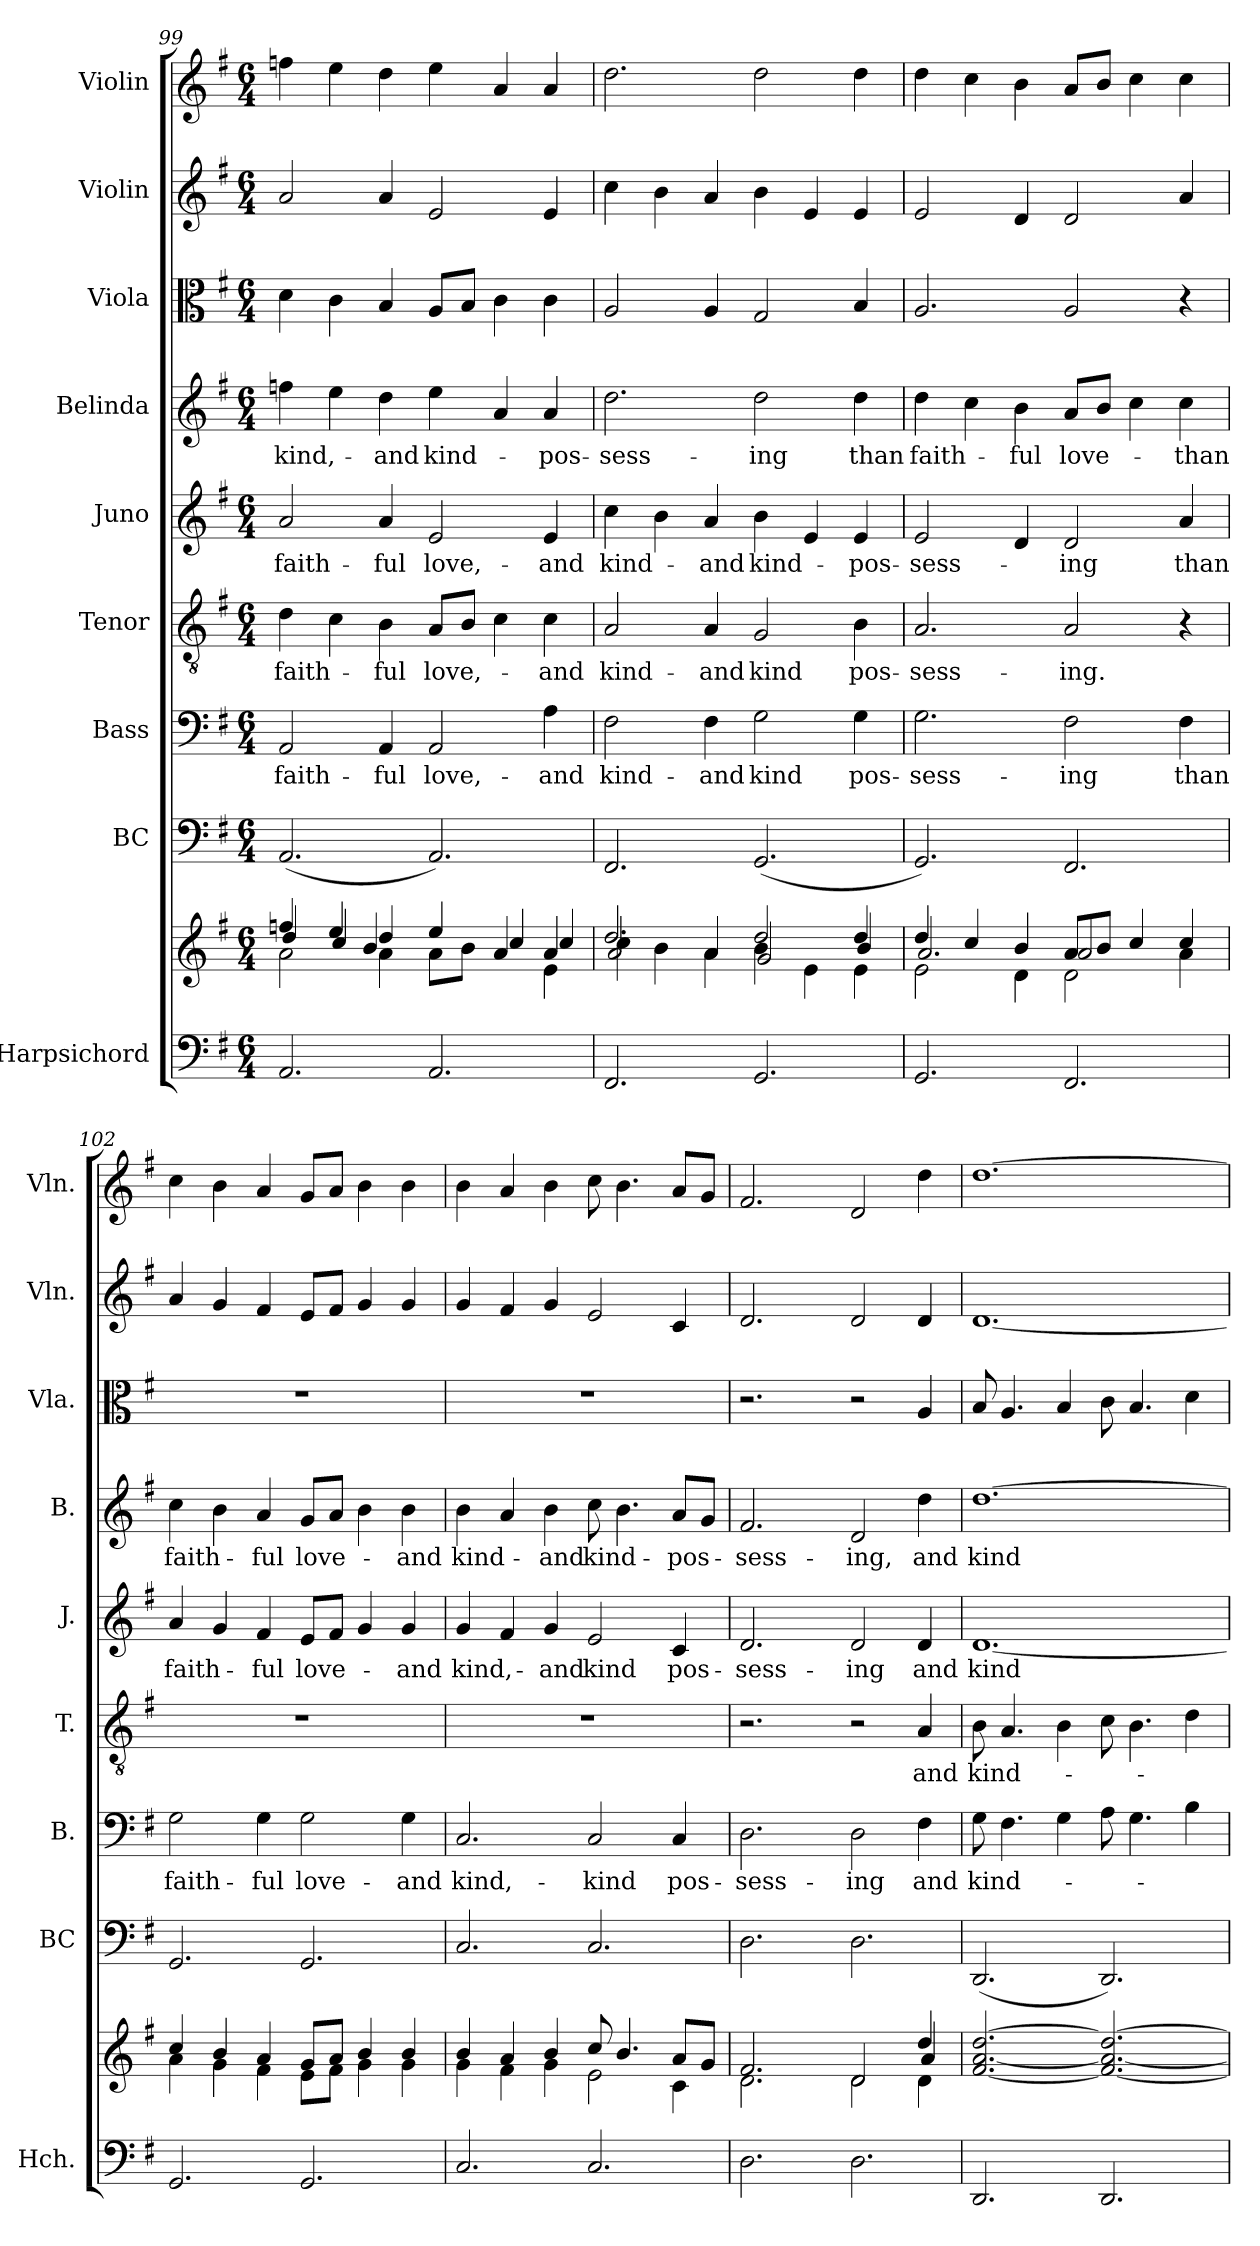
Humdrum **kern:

**kern	**kern	**kern	**kern	**text	**kern	**text	**kern	**text	**kern	**text	**kern	**kern	**kern
*part9	*part9	*part8	*part7	*part7	*part6	*part6	*part5	*part5	*part4	*part4	*part3	*part2	*part1
*staff10	*staff9	*staff8	*staff7	*staff7	*staff6	*staff6	*staff5	*staff5	*staff4	*staff4	*staff3	*staff2	*staff1
*I"Harpsichord	*	*I"BC	*I"Bass	*	*I"Tenor	*	*I"Juno	*	*I"Belinda	*	*I"Viola	*I"Violin	*I"Violin
*I'Hch.	*	*I'BC	*I'B.	*	*I'T.	*	*I'J.	*	*I'B.	*	*I'Vla.	*I'Vln.	*I'Vln.
!!LO:PB:g=z
*clefF4	*clefG2	*clefF4	*clefF4	*	*clefGv2	*	*clefG2	*	*clefG2	*	*clefC3	*clefG2	*clefG2
*k[f#]	*k[f#]	*k[f#]	*k[f#]	*	*k[f#]	*	*k[f#]	*	*k[f#]	*	*k[f#]	*k[f#]	*k[f#]
*M6/4	*M6/4	*M6/4	*M6/4	*	*M6/4	*	*M6/4	*	*M6/4	*	*M6/4	*M6/4	*M6/4
=99	=99	=99	=99	=99	=99	=99	=99	=99	=99	=99	=99	=99	=99
*	*^	*	*	*	*	*	*	*	*	*	*	*	*
*	*	*^	*	*	*	*	*	*	*	*	*	*	*	*
!	!	!	!	!	!	!LO:LY:b	!	!LO:LY:b	!	!LO:LY:b	!	!LO:LY:b	!	!	!
2.AA/	4ffn/	2a\	4dd/	(2.AA/	2AA/	faith-	4d\	faith-	2a/	faith-	4ffn\	kind,-	4d\	2a/	4ffn\
.	4ee/	.	4cc/	.	.	.	4c\	.	.	.	4ee\	.	4c\	.	4ee\
!	!	!	!	!	!	!LO:LY:b	!	!LO:LY:b	!	!LO:LY:b	!	!LO:LY:b	!	!	!
.	4dd/	4a\	4b/	.	4AA/	-ful	4B\	-ful	4a/	-ful	4dd\	-and	4B/	4a/	4dd\
!	!	!	!	!	!	!LO:LY:b	!	!LO:LY:b	!	!LO:LY:b	!	!LO:LY:b	!	!	!
2.AA/	4ee/	2ryy	8a\L	2.AA/)	2AA/	love,-	8A/L	love,-	2e/	love,-	4ee\	kind-	8A/L	2e/	4ee\
.	.	.	8b\J	.	.	.	8B/J	.	.	.	.	.	8B/J	.	.
.	4a/	.	4cc/	.	.	.	4c\	.	.	.	4a/	.	4c\	.	4a/
!	!	!	!	!	!	!LO:LY:b	!	!LO:LY:b	!	!LO:LY:b	!	!LO:LY:b	!	!	!
.	4a/	4e\	4cc/	.	4A\	-and	4c\	-and	4e/	-and	4a/	-pos-	4c\	4e/	4a/
=100	=100	=100	=100	=100	=100	=100	=100	=100	=100	=100	=100	=100	=100	=100	=100
!	!	!	!	!	!	!LO:LY:b	!	!LO:LY:b	!	!LO:LY:b	!	!LO:LY:b	!	!	!
2.FF#/	2.dd/	4cc\	2a/	2.FF#/	2F#\	kind-	2A/	kind-	4cc\	kind-	2.dd\	-sess-	2A/	4cc\	2.dd\
.	.	4b\	.	.	.	.	.	.	4b\	.	.	.	.	4b\	.
!	!	!	!	!	!	!LO:LY:b	!	!LO:LY:b	!	!LO:LY:b	!	!	!	!	!
.	.	4a\	4a/	.	4F#\	and	4A/	-and	4a/	-and	.	.	4A/	4a/	.
!	!	!	!	!	!	!LO:LY:b	!	!LO:LY:b	!	!LO:LY:b	!	!LO:LY:b	!	!	!
2.GG/	2dd/	4b\	2g/	(2.GG/	2G\	kind	2G/	kind	4b\	kind-	2dd\	-ing	2G/	4b\	2dd\
.	.	4e\	.	.	.	.	.	.	4e/	.	.	.	.	4e/	.
!	!	!	!	!	!	!LO:LY:b	!	!LO:LY:b	!	!LO:LY:b	!	!LO:LY:b	!	!	!
.	4dd/	4e\	4b/	.	4G\	-pos-	4B\	-pos-	4e/	-pos-	4dd\	than	4B/	4e/	4dd\
=101	=101	=101	=101	=101	=101	=101	=101	=101	=101	=101	=101	=101	=101	=101	=101
!	!	!	!	!	!	!LO:LY:b	!	!LO:LY:b	!	!LO:LY:b	!	!LO:LY:b	!	!	!
2.GG/	4dd/	2e\	2.a/	2.GG/)	2.G\	-sess-	2.A/	-sess-	2e/	-sess-	4dd\	faith-	2.A/	2e/	4dd\
.	4cc/	.	.	.	.	.	.	.	.	.	4cc\	.	.	.	4cc\
!	!	!	!	!	!	!	!	!	!	!	!	!LO:LY:b	!	!	!
.	4b/	4d\	.	.	.	.	.	.	4d/	.	4b\	-ful	.	4d/	4b\
!	!	!	!	!	!	!LO:LY:b	!	!LO:LY:b	!	!LO:LY:b	!	!LO:LY:b	!	!	!
2.FF#/	8a/L	2d\	2a/	2.FF#/	2F#\	-ing	2A/	-ing.	2d/	-ing	8a/L	love-	2A/	2d/	8a/L
.	8b/J	.	.	.	.	.	.	.	.	.	8b/J	.	.	.	8b/J
.	4cc/	.	.	.	.	.	.	.	.	.	4cc\	.	.	.	4cc\
!	!	!	!	!	!	!LO:LY:b	!	!	!	!LO:LY:b	!	!LO:LY:b	!	!	!
.	4cc/	4a\	4ryy	.	4F#\	than	4r	.	4a/	than	4cc\	-than	4r	4a/	4cc\
=102	=102	=102	=102	=102	=102	=102	=102	=102	=102	=102	=102	=102	=102	=102	=102
!	!	!	!	!	!	!LO:LY:b	!	!	!	!LO:LY:b	!	!LO:LY:b	!	!	!
*	*	*v	*v	*	*	*	*	*	*	*	*	*	*	*	*
2.GG/	4cc/	4a\	2.GG/	2G\	faith-	1.r	.	4a/	faith-	4cc\	faith-	1.r	4a/	4cc\
.	4b/	4g\	.	.	.	.	.	4g/	.	4b\	.	.	4g/	4b\
!	!	!	!	!	!LO:LY:b	!	!	!	!LO:LY:b	!	!LO:LY:b	!	!	!
.	4a/	4f#\	.	4G\	-ful	.	.	4f#/	-ful	4a/	-ful	.	4f#/	4a/
!	!	!	!	!	!LO:LY:b	!	!	!	!LO:LY:b	!	!LO:LY:b	!	!	!
2.GG/	8g/L	8e\L	2.GG/	2G\	love-	.	.	8e/L	love-	8g/L	love-	.	8e/L	8g/L
.	8a/J	8f#\J	.	.	.	.	.	8f#/J	.	8a/J	.	.	8f#/J	8a/J
.	4b/	4g\	.	.	.	.	.	4g/	.	4b\	.	.	4g/	4b\
!	!	!	!	!	!LO:LY:b	!	!	!	!LO:LY:b	!	!LO:LY:b	!	!	!
.	4b/	4g\	.	4G\	-and	.	.	4g/	-and	4b\	-and	.	4g/	4b\
!!LO:PB:g=z
=103	=103	=103	=103	=103	=103	=103	=103	=103	=103	=103	=103	=103	=103	=103
!	!	!	!	!	!LO:LY:b	!	!	!	!LO:LY:b	!	!LO:LY:b	!	!	!
2.C/	4b/	4g\	2.C/	2.C/	kind,-	1.r	.	4g/	kind,-	4b\	kind-	1.r	4g/	4b\
.	4a/	4f#\	.	.	.	.	.	4f#/	.	4a/	.	.	4f#/	4a/
!	!	!	!	!	!	!	!	!	!LO:LY:b	!	!LO:LY:b	!	!	!
.	4b/	4g\	.	.	.	.	.	4g/	-and	4b\	-and	.	4g/	4b\
!	!	!	!	!	!LO:LY:b	!	!	!	!LO:LY:b	!	!LO:LY:b	!	!	!
2.C/	8cc/	2e\	2.C/	2C/	kind	.	.	2e/	kind	8cc\	kind-	.	2e/	8cc\
.	4.b/	.	.	.	.	.	.	.	.	4.b\	.	.	.	4.b\
!	!	!	!	!	!LO:LY:b	!	!	!	!LO:LY:b	!	!LO:LY:b	!	!	!
.	8a/L	4c\	.	4C/	pos-	.	.	4c/	pos-	8a/L	-pos-	.	4c/	8a/L
.	8g/J	.	.	.	.	.	.	.	.	8g/J	.	.	.	8g/J
=104	=104	=104	=104	=104	=104	=104	=104	=104	=104	=104	=104	=104	=104	=104
*	*	*^	*	*	*	*	*	*	*	*	*	*	*	*
!	!	!	!	!	!	!LO:LY:b	!	!	!	!LO:LY:b	!	!LO:LY:b	!	!	!
2.D\	2.f#/	2.d\	4ryy	2.D\	2.D\	-sess-	2.r	.	2.d/	-sess-	2.f#/	-sess-	2.r	2.d/	2.f#/
!	!	!	!	!	!	!LO:LY:b	!	!	!	!LO:LY:b	!	!LO:LY:b	!	!	!
*	*	*v	*v	*	*	*	*	*	*	*	*	*	*	*	*
2.D\	2d/	2d\	2.D\	2D\	-ing	2r	.	2d/	-ing	2d/	-ing,	2r	2d/	2d/
*	*	*^	*	*	*	*	*	*	*	*	*	*	*	*
!	!	!	!	!	!	!LO:LY:b	!	!LO:LY:b	!	!LO:LY:b	!	!LO:LY:b	!	!	!
.	4dd/	4d\	4a/	.	4F#\	and	4A/	and	4d/	and	4dd\	and	4A/	4d/	4dd\
=105	=105	=105	=105	=105	=105	=105	=105	=105	=105	=105	=105	=105	=105	=105	=105
!	!	!	!	!	!	!LO:LY:b	!	!LO:LY:b	!	!LO:LY:b	!	!LO:LY:b	!	!	!
*	*v	*v	*v	*	*	*	*	*	*	*	*	*	*	*	*
2.DD/	[2.f#/ [2.a/ [2.dd/	(2.DD/	8G\	kind-	8B\	kind-	[1.d	kind	[1.dd	kind	8B/	[1.d	[1.dd
.	.	.	4.F#\	.	4.A/	.	.	.	.	.	4.A/	.	.
.	.	.	4G\	.	4B\	.	.	.	.	.	4B/	.	.
2.DD/	2.f#/_ 2.a/_ 2.dd/_	2.DD/)	8A\	.	8c\	.	.	.	.	.	8c\	.	.
.	.	.	4.G\	.	4.B\	.	.	.	.	.	4.B/	.	.
.	.	.	4B\	.	4d\	.	.	.	.	.	4d\	.	.
=	=	=	=	=	=	=	=	=	=	=	=	=	=
*-	*-	*-	*-	*-	*-	*-	*-	*-	*-	*-	*-	*-	*-
